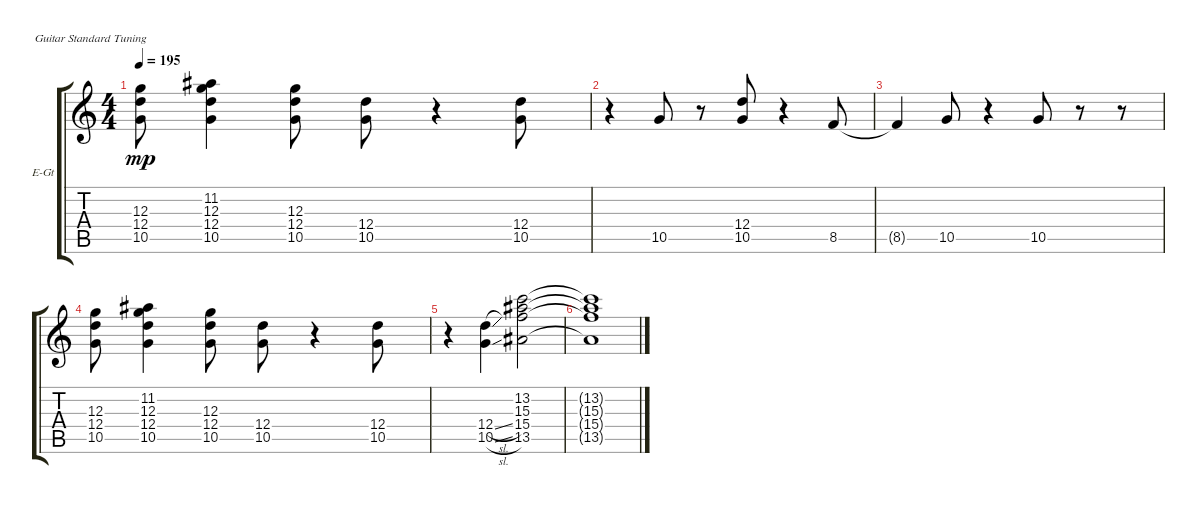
\defaultSystemsLayout 4
\bracketExtendMode groupsimilarinstruments
\firstSystemTrackNameOrientation horizontal
\otherSystemsTrackNameOrientation horizontal
\track ("Organ2" "E-Gt") {instrument electricguitarclean}
\staff {score tabs}
\tuning (E4 B3 G3 D3 A2 E2)
\ts (4 4)
\tempo 195
\clef g2
\ks c
(10.5 12.4 12.3).8{dy mp beam Down} (10.5 12.4 12.3 11.2{acc #}).4{beam Down} (10.5 12.4 12.3).8{beam Down} (10.5 12.4).8{beam Down} r.4{beam Down} (10.5 12.4).8{beam Down} |
r.4{beam Down} 10.5.8{beam Up} r.8{beam Up} (10.5 12.4).8{beam Up} r.4{beam Up} 8.5.8{beam Up} |
8.5{t}.4{beam Up} 10.5.8{beam Up} r.4{beam Up} 10.5.8{beam Up} r.8{beam Up} r.8{beam Up} |
(10.5 12.4 12.3).8{beam Down} (10.5 12.4 12.3 11.2{acc #}).4{beam Down} (10.5 12.4 12.3).8{beam Down} (10.5 12.4).8{beam Down} r.4{beam Down} (10.5 12.4).8{beam Down} |
r.4{beam Down} (10.5{sl} 12.4{sl}).4{beam Down} (13.5{acc #} 15.4 15.3{acc #} 13.2).2{beam Down} |
(13.5{t acc #} 15.4{t} 15.3{t acc #} 13.2{t}).1{beam Down}
